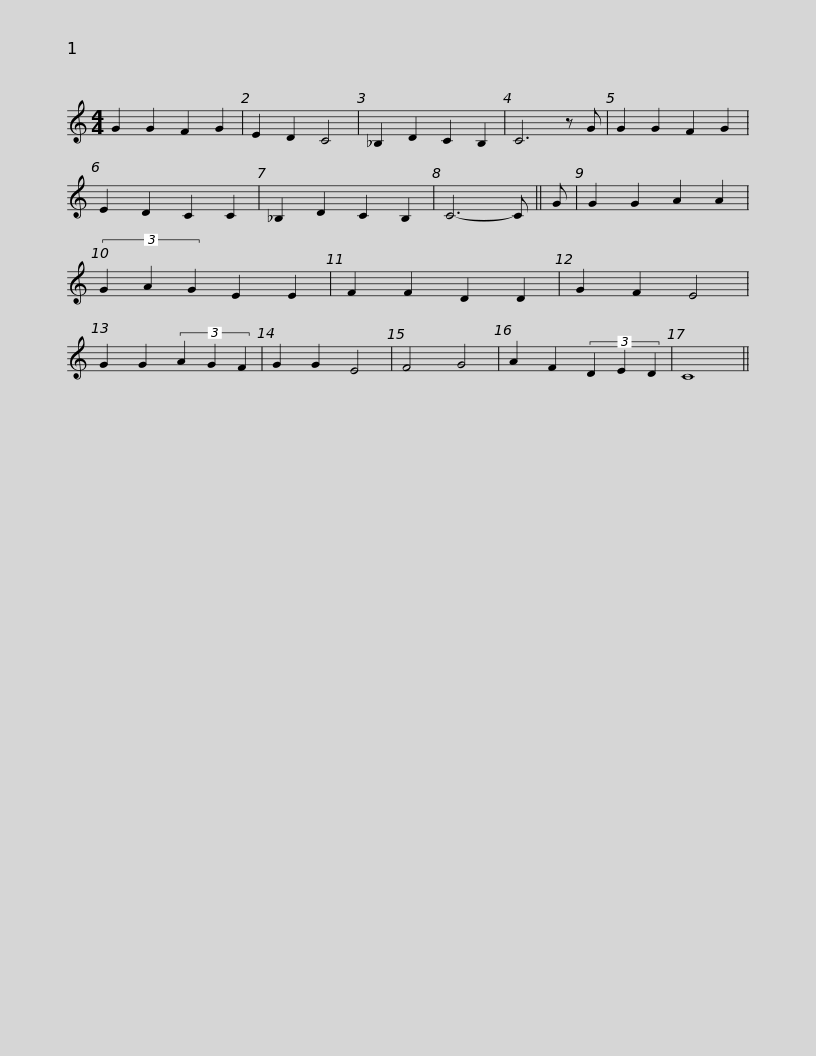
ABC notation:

X:1
L:1/8
M:4/4
I:linebreak $
K:C
V:1 treble
V:1
 G2 G2 F2 G2 | E2 D2 C4 | _B,2 D2 C2 B,2 | C6 z G | G2 G2 F2 G2 | %5
 E2 D2 C2 C2 | _B,2 D2 C2 B,2 | C6- C || G | G2 G2 A2 A2 |$ %10
 (3G2 A2 G2 E2 E2 | F2 F2 D2 D2 | G2 F2 E4 | G2 G2 (3A2 G2 F2 | G2 G2 E4 | %15
 F4 G4 | A2 F2 (3D2 E2 D2 | C8 || %18
